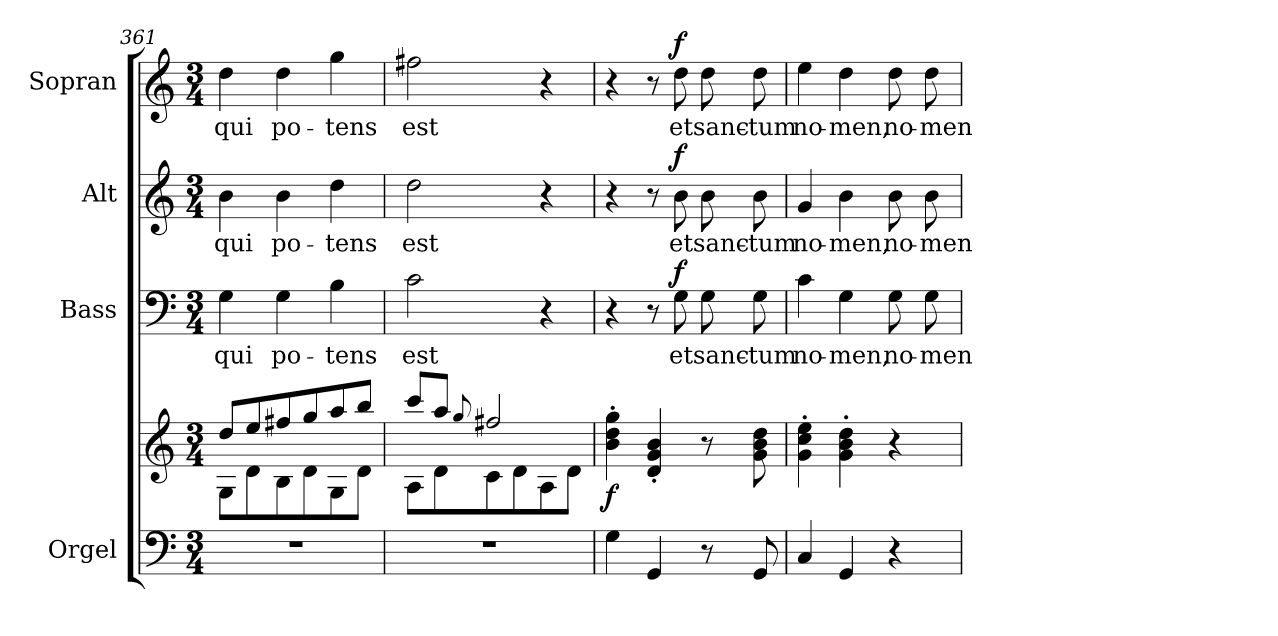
**kern	**kern	**dynam	**kern	**text	**dynam	**kern	**text	**dynam	**kern	**text	**dynam
*part4	*part4	*part4	*part3	*part3	*part3	*part2	*part2	*part2	*part1	*part1	*part1
*staff5	*staff4	*staff4/5	*staff3	*staff3	*staff3	*staff2	*staff2	*staff2	*staff1	*staff1	*staff1
*I"Orgel	*	*	*I"Bass	*	*	*I"Alt	*	*	*I"Sopran	*	*
*I'Org.	*	*	*I'B.	*	*	*I'A.	*	*	*I'S.	*	*
*clefF4	*clefG2	*	*clefF4	*	*	*clefG2	*	*	*clefG2	*	*
*k[]	*k[]	*	*k[]	*	*	*k[]	*	*	*k[]	*	*
*C:	*C:	*	*C:	*	*	*C:	*	*	*C:	*	*
*M3/4	*M3/4	*	*M3/4	*	*	*M3/4	*	*	*M3/4	*	*
=361	=361	=361	=361	=361	=361	=361	=361	=361	=361	=361	=361
*	*^	*	*	*	*	*	*	*	*	*	*
!	!	!	!	!	!LO:LY:b	!	!	!LO:LY:b	!	!	!LO:LY:b	!
2.r	8dd/L	8G\L	.	4G\	qui	.	4b\	qui	.	4dd\	qui	.
.	8ee/	8d\	.	.	.	.	.	.	.	.	.	.
!	!	!	!	!	!LO:LY:b	!	!	!LO:LY:b	!	!	!LO:LY:b	!
.	8ff#X/	8B\	.	4G\	po-	.	4b\	po-	.	4dd\	po-	.
.	8gg/	8d\	.	.	.	.	.	.	.	.	.	.
!	!	!	!	!	!LO:LY:b	!	!	!LO:LY:b	!	!	!LO:LY:b	!
.	8aa/	8G\	.	4B\	-tens	.	4dd\	-tens	.	4gg\	-tens	.
.	8bb/J	8d\J	.	.	.	.	.	.	.	.	.	.
=362	=362	=362	=362	=362	=362	=362	=362	=362	=362	=362	=362	=362
!	!	!	!	!	!LO:LY:b	!	!	!LO:LY:b	!	!	!LO:LY:b	!
2.r	8ccc/L	8A\L	.	2c\	est	.	2dd\	est	.	2ff#X\	est	.
.	8aa/J	8d\	.	.	.	.	.	.	.	.	.	.
.	8qqgg/	.	.	.	.	.	.	.	.	.	.	.
.	2ff#X/	8c\	.	.	.	.	.	.	.	.	.	.
.	.	8d\	.	.	.	.	.	.	.	.	.	.
.	.	8A\	.	4r	.	.	4r	.	.	4r	.	.
.	.	8d\J	.	.	.	.	.	.	.	.	.	.
!!LO:PB:g=z
=363	=363	=363	=363	=363	=363	=363	=363	=363	=363	=363	=363	=363
!	!	!	!LO:DY:b	!	!	!	!	!	!	!	!	!
*	*v	*v	*	*	*	*	*	*	*	*	*	*
4G\	4b\'> 4dd\'> 4gg\'>	f	4r	.	.	4r	.	.	4r	.	.
4GG/	4d/'< 4g/'< 4b/'<	.	8r	.	.	8r	.	.	8r	.	.
!	!	!	!	!LO:LY:b	!LO:DY:a	!	!LO:LY:b	!LO:DY:a	!	!LO:LY:b	!LO:DY:a
.	.	.	8G\	et	f	8b\	et	f	8dd\	et	f
!	!	!	!	!LO:LY:b	!	!	!LO:LY:b	!	!	!LO:LY:b	!
8r	8r	.	8G\	sanc-	.	8b\	sanc-	.	8dd\	sanc-	.
!	!	!	!	!LO:LY:b	!	!	!LO:LY:b	!	!	!LO:LY:b	!
8GG/	8g\ 8b\ 8dd\	.	8G\	-tum	.	8b\	-tum	.	8dd\	-tum	.
=364	=364	=364	=364	=364	=364	=364	=364	=364	=364	=364	=364
!	!	!	!	!LO:LY:b	!	!	!LO:LY:b	!	!	!LO:LY:b	!
4C/	4g\'> 4cc\'> 4ee\'>	.	4c\	no-	.	4g/	no-	.	4ee\	no-	.
!	!	!	!	!LO:LY:b	!	!	!LO:LY:b	!	!	!LO:LY:b	!
4GG/	4g\'> 4b\'> 4dd\'>	.	4G\	-men,	.	4b\	-men,	.	4dd\	-men,	.
!	!	!	!	!LO:LY:b	!	!	!LO:LY:b	!	!	!LO:LY:b	!
4r	4r	.	8G\	no-	.	8b\	no-	.	8dd\	no-	.
!	!	!	!	!LO:LY:b	!	!	!LO:LY:b	!	!	!LO:LY:b	!
.	.	.	8G\	-men	.	8b\	-men	.	8dd\	-men	.
=	=	=	=	=	=	=	=	=	=	=	=
*-	*-	*-	*-	*-	*-	*-	*-	*-	*-	*-	*-
